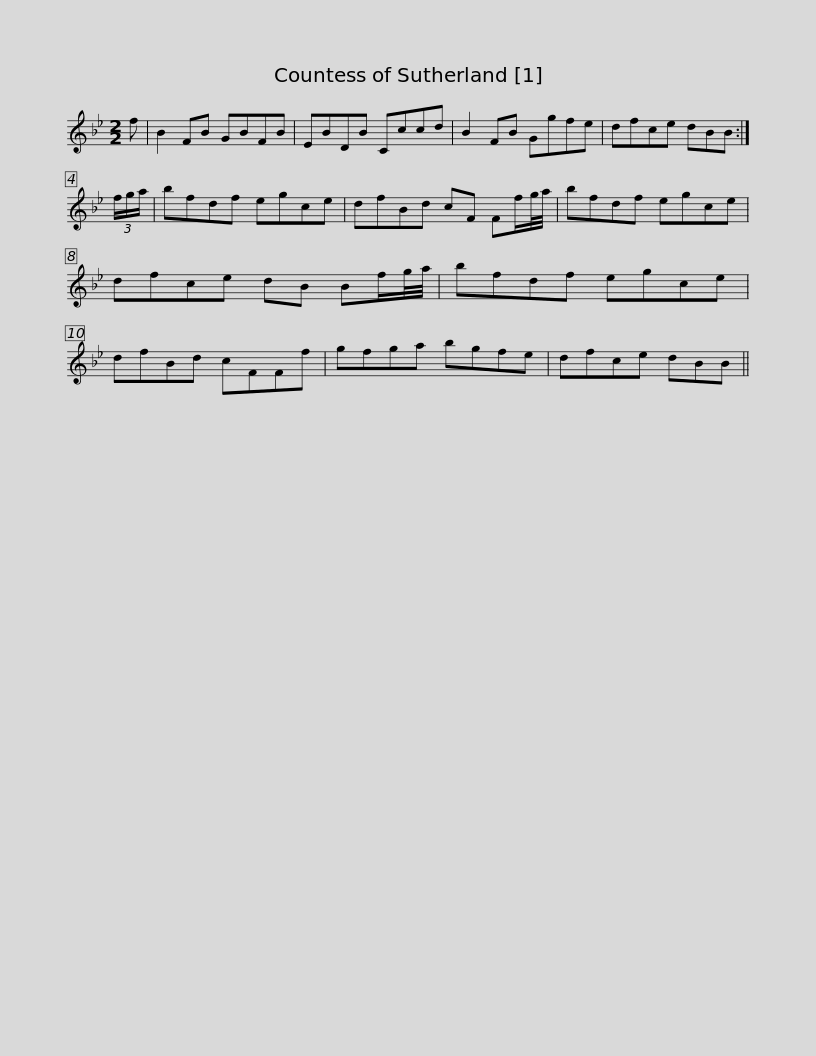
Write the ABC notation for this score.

X:1
L:1/8
M:2/2
I:linebreak $
K:Bb
V:1 treble
V:1
 f | B2 FB GBFB | EBDB Cccd | B2 FB Ggfe | dfce dBB :| %5
 (3f/g/a/ | bfdf egce |$ dfBd cF Ff/g/4a/4 | bfdf egce | dfce dB Bf/g/4a/4 | %10
 bfdf egce | dfBd cFFf |$ gfga bgfe | dfce dBB || %14
